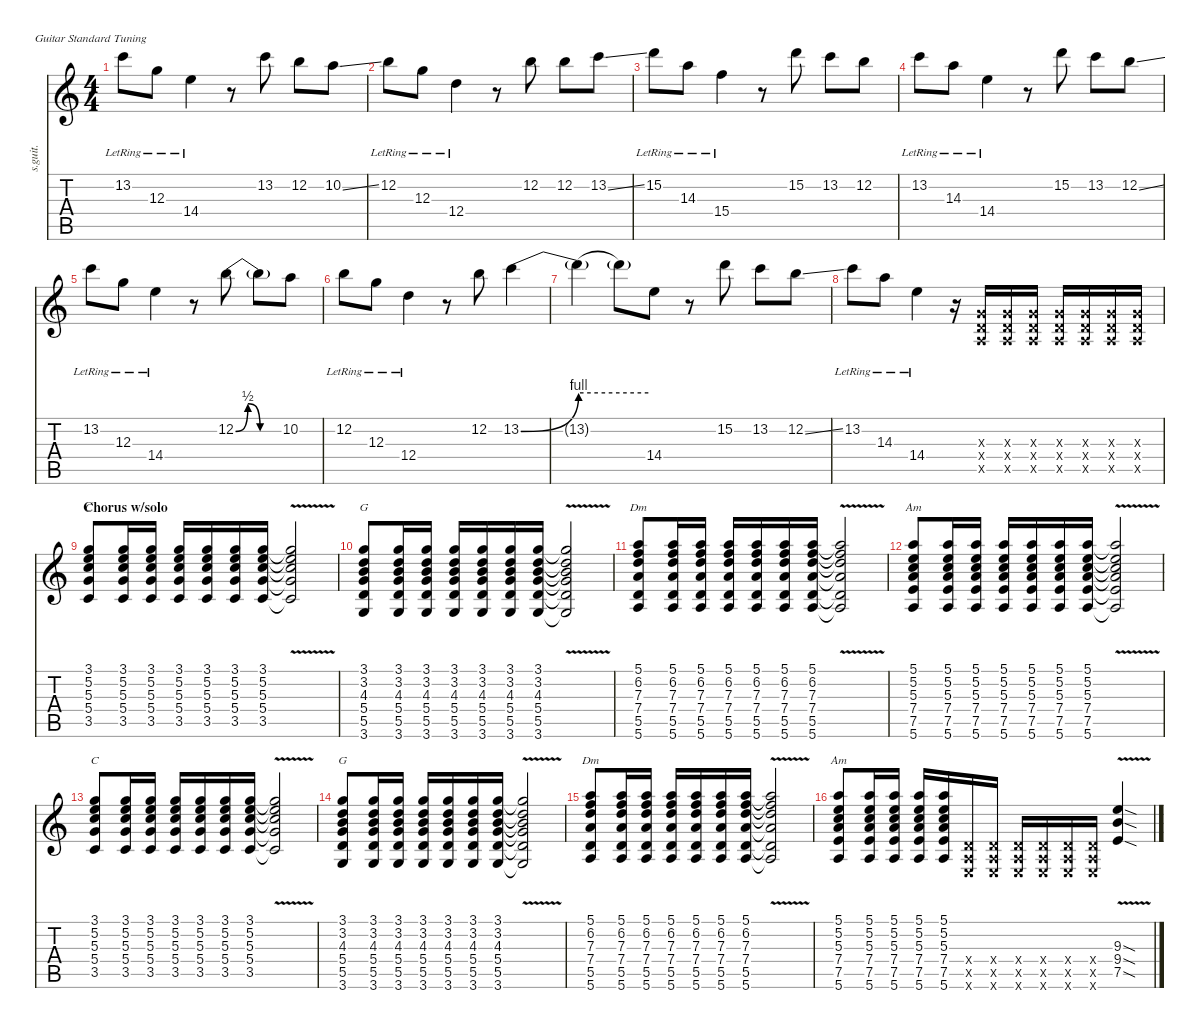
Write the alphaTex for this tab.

\defaultSystemsLayout 4
\hideDynamics
\bracketExtendMode nobrackets
\track ("Matt Bellamy - Main Guitar" "s.guit.") {instrument distortionguitar}
\staff {score tabs}
\tuning (E4 B3 G3 D3 A2 E2)
\chord ("C" 3 1 2 2 0 x) {showdiagram false}
\chord ("G" 3 1 2 2 0 x) {showdiagram false}
\chord ("Dm" 3 1 2 2 0 x) {showdiagram false}
\chord ("Am" 3 1 2 2 0 x) {showdiagram false}
\ts (4 4)
\tempo (93 hide)
\clef g2
\ks c
13.2{lr}.8{lyrics (0 "") lyrics (1 "") lyrics (2 "") lyrics (3 "") lyrics (4 "") dy f} 12.3{lr}.8{lyrics (0 "") lyrics (1 "") lyrics (2 "") lyrics (3 "") lyrics (4 "")} 14.4{lr}.4{lyrics (0 "") lyrics (1 "") lyrics (2 "") lyrics (3 "") lyrics (4 "")} r.8 13.2.8{lyrics (0 "") lyrics (1 "") lyrics (2 "") lyrics (3 "") lyrics (4 "")} 12.2.8{lyrics (0 "") lyrics (1 "") lyrics (2 "") lyrics (3 "") lyrics (4 "")} 10.2{ss}.8{lyrics (0 "") lyrics (1 "") lyrics (2 "") lyrics (3 "") lyrics (4 "")} |
12.2{lr}.8{lyrics (0 "") lyrics (1 "") lyrics (2 "") lyrics (3 "") lyrics (4 "")} 12.3{lr}.8{lyrics (0 "") lyrics (1 "") lyrics (2 "") lyrics (3 "") lyrics (4 "")} 12.4{lr}.4{lyrics (0 "") lyrics (1 "") lyrics (2 "") lyrics (3 "") lyrics (4 "")} r.8 12.2.8{lyrics (0 "") lyrics (1 "") lyrics (2 "") lyrics (3 "") lyrics (4 "")} 12.2.8{lyrics (0 "") lyrics (1 "") lyrics (2 "") lyrics (3 "") lyrics (4 "")} 13.2{ss}.8{lyrics (0 "") lyrics (1 "") lyrics (2 "") lyrics (3 "") lyrics (4 "")} |
15.2{lr}.8{lyrics (0 "") lyrics (1 "") lyrics (2 "") lyrics (3 "") lyrics (4 "")} 14.3{lr}.8{lyrics (0 "") lyrics (1 "") lyrics (2 "") lyrics (3 "") lyrics (4 "")} 15.4{lr}.4{lyrics (0 "") lyrics (1 "") lyrics (2 "") lyrics (3 "") lyrics (4 "")} r.8 15.2.8{lyrics (0 "") lyrics (1 "") lyrics (2 "") lyrics (3 "") lyrics (4 "")} 13.2.8{lyrics (0 "") lyrics (1 "") lyrics (2 "") lyrics (3 "") lyrics (4 "")} 12.2.8{lyrics (0 "") lyrics (1 "") lyrics (2 "") lyrics (3 "") lyrics (4 "")} |
13.2{lr}.8{lyrics (0 "") lyrics (1 "") lyrics (2 "") lyrics (3 "") lyrics (4 "")} 14.3{lr}.8{lyrics (0 "") lyrics (1 "") lyrics (2 "") lyrics (3 "") lyrics (4 "")} 14.4{lr}.4{lyrics (0 "") lyrics (1 "") lyrics (2 "") lyrics (3 "") lyrics (4 "")} r.8 15.2.8{lyrics (0 "") lyrics (1 "") lyrics (2 "") lyrics (3 "") lyrics (4 "")} 13.2.8{lyrics (0 "") lyrics (1 "") lyrics (2 "") lyrics (3 "") lyrics (4 "")} 12.2{ss}.8{lyrics (0 "") lyrics (1 "") lyrics (2 "") lyrics (3 "") lyrics (4 "")} |
13.2{lr}.8{lyrics (0 "") lyrics (1 "") lyrics (2 "") lyrics (3 "") lyrics (4 "")} 12.3{lr}.8{lyrics (0 "") lyrics (1 "") lyrics (2 "") lyrics (3 "") lyrics (4 "")} 14.4{lr}.4{lyrics (0 "") lyrics (1 "") lyrics (2 "") lyrics (3 "") lyrics (4 "")} r.8 12.2{be (bendrelease 0 0 30 2 30 2 60 0)}.8{lyrics (0 "") lyrics (1 "") lyrics (2 "") lyrics (3 "") lyrics (4 "")} 12.2{be (hold 0 0 60 0) t}.8{lyrics (0 "") lyrics (1 "") lyrics (2 "") lyrics (3 "") lyrics (4 "")} 10.2.8{lyrics (0 "") lyrics (1 "") lyrics (2 "") lyrics (3 "") lyrics (4 "")} |
12.2{lr}.8{lyrics (0 "") lyrics (1 "") lyrics (2 "") lyrics (3 "") lyrics (4 "")} 12.3{lr}.8{lyrics (0 "") lyrics (1 "") lyrics (2 "") lyrics (3 "") lyrics (4 "")} 12.4{lr}.4{lyrics (0 "") lyrics (1 "") lyrics (2 "") lyrics (3 "") lyrics (4 "")} r.8 12.2.8{lyrics (0 "") lyrics (1 "") lyrics (2 "") lyrics (3 "") lyrics (4 "")} 13.2{be (bend 0 0 60 4)}.4{lyrics (0 "") lyrics (1 "") lyrics (2 "") lyrics (3 "") lyrics (4 "")} |
13.2{be (hold 0 4 60 4) t}.4{lyrics (0 "") lyrics (1 "") lyrics (2 "") lyrics (3 "") lyrics (4 "")} 13.2{t}.8{lyrics (0 "") lyrics (1 "") lyrics (2 "") lyrics (3 "") lyrics (4 "")} 14.4.8{lyrics (0 "") lyrics (1 "") lyrics (2 "") lyrics (3 "") lyrics (4 "")} r.8 15.2.8{lyrics (0 "") lyrics (1 "") lyrics (2 "") lyrics (3 "") lyrics (4 "")} 13.2{be (hold 0 0 60 0)}.8{lyrics (0 "") lyrics (1 "") lyrics (2 "") lyrics (3 "") lyrics (4 "")} 12.2{ss}.8{lyrics (0 "") lyrics (1 "") lyrics (2 "") lyrics (3 "") lyrics (4 "")} |
13.2{lr}.8{lyrics (0 "") lyrics (1 "") lyrics (2 "") lyrics (3 "") lyrics (4 "")} 14.3{lr}.8{lyrics (0 "") lyrics (1 "") lyrics (2 "") lyrics (3 "") lyrics (4 "")} 14.4{lr}.4{lyrics (0 "") lyrics (1 "") lyrics (2 "") lyrics (3 "") lyrics (4 "")} r.16 (0.3{x} 0.4{x} 0.5{x}).16{lyrics (0 "") lyrics (1 "") lyrics (2 "") lyrics (3 "") lyrics (4 "")} (0.3{x} 0.4{x} 0.5{x}).16{lyrics (0 "") lyrics (1 "") lyrics (2 "") lyrics (3 "") lyrics (4 "")} (0.3{x} 0.4{x} 0.5{x}).16{lyrics (0 "") lyrics (1 "") lyrics (2 "") lyrics (3 "") lyrics (4 "")} (0.3{x} 0.4{x} 0.5{x}).16{lyrics (0 "") lyrics (1 "") lyrics (2 "") lyrics (3 "") lyrics (4 "")} (0.3{x} 0.4{x} 0.5{x}).16{lyrics (0 "") lyrics (1 "") lyrics (2 "") lyrics (3 "") lyrics (4 "")} (0.3{x} 0.4{x} 0.5{x}).16{lyrics (0 "") lyrics (1 "") lyrics (2 "") lyrics (3 "") lyrics (4 "")} (0.3{x} 0.4{x} 0.5{x}).16{lyrics (0 "") lyrics (1 "") lyrics (2 "") lyrics (3 "") lyrics (4 "")} |
\section ("" "Chorus w/solo")
(3.1 5.2 5.3 5.4 3.5).8{ch "C" lyrics (0 "") lyrics (1 "") lyrics (2 "") lyrics (3 "") lyrics (4 "")} (3.1 5.2 5.3 5.4 3.5).16{lyrics (0 "") lyrics (1 "") lyrics (2 "") lyrics (3 "") lyrics (4 "")} (3.1 5.2 5.3 5.4 3.5).16{lyrics (0 "") lyrics (1 "") lyrics (2 "") lyrics (3 "") lyrics (4 "")} (3.1 5.2 5.3 5.4 3.5).16{lyrics (0 "") lyrics (1 "") lyrics (2 "") lyrics (3 "") lyrics (4 "")} (3.1 5.2 5.3 5.4 3.5).16{lyrics (0 "") lyrics (1 "") lyrics (2 "") lyrics (3 "") lyrics (4 "")} (3.1 5.2 5.3 5.4 3.5).16{lyrics (0 "") lyrics (1 "") lyrics (2 "") lyrics (3 "") lyrics (4 "")} (3.1 5.2 5.3 5.4 3.5).16{lyrics (0 "") lyrics (1 "") lyrics (2 "") lyrics (3 "") lyrics (4 "")} (3.1{v t} 5.2{v t} 5.3{v t} 5.4{v t} 3.5{v t}).2{lyrics (0 "") lyrics (1 "") lyrics (2 "") lyrics (3 "") lyrics (4 "")} |
(3.1 3.2 4.3 5.4 5.5 3.6).8{ch "G" lyrics (0 "") lyrics (1 "") lyrics (2 "") lyrics (3 "") lyrics (4 "")} (3.1 3.2 4.3 5.4 5.5 3.6).16{lyrics (0 "") lyrics (1 "") lyrics (2 "") lyrics (3 "") lyrics (4 "")} (3.1 3.2 4.3 5.4 5.5 3.6).16{lyrics (0 "") lyrics (1 "") lyrics (2 "") lyrics (3 "") lyrics (4 "")} (3.1 3.2 4.3 5.4 5.5 3.6).16{lyrics (0 "") lyrics (1 "") lyrics (2 "") lyrics (3 "") lyrics (4 "")} (3.1 3.2 4.3 5.4 5.5 3.6).16{lyrics (0 "") lyrics (1 "") lyrics (2 "") lyrics (3 "") lyrics (4 "")} (3.1 3.2 4.3 5.4 5.5 3.6).16{lyrics (0 "") lyrics (1 "") lyrics (2 "") lyrics (3 "") lyrics (4 "")} (3.1 3.2 4.3 5.4 5.5 3.6).16{lyrics (0 "") lyrics (1 "") lyrics (2 "") lyrics (3 "") lyrics (4 "")} (3.1{v t} 3.2{v t} 4.3{v t} 5.4{v t} 5.5{v t} 3.6{v t}).2{lyrics (0 "") lyrics (1 "") lyrics (2 "") lyrics (3 "") lyrics (4 "")} |
(5.1 6.2 7.3 7.4 5.5 5.6).8{ch "Dm" lyrics (0 "") lyrics (1 "") lyrics (2 "") lyrics (3 "") lyrics (4 "")} (5.1 6.2 7.3 7.4 5.5 5.6).16{lyrics (0 "") lyrics (1 "") lyrics (2 "") lyrics (3 "") lyrics (4 "")} (5.1 6.2 7.3 7.4 5.5 5.6).16{lyrics (0 "") lyrics (1 "") lyrics (2 "") lyrics (3 "") lyrics (4 "")} (5.1 6.2 7.3 7.4 5.5 5.6).16{lyrics (0 "") lyrics (1 "") lyrics (2 "") lyrics (3 "") lyrics (4 "")} (5.1 6.2 7.3 7.4 5.5 5.6).16{lyrics (0 "") lyrics (1 "") lyrics (2 "") lyrics (3 "") lyrics (4 "")} (5.1 6.2 7.3 7.4 5.5 5.6).16{lyrics (0 "") lyrics (1 "") lyrics (2 "") lyrics (3 "") lyrics (4 "")} (5.1 6.2 7.3 7.4 5.5 5.6).16{lyrics (0 "") lyrics (1 "") lyrics (2 "") lyrics (3 "") lyrics (4 "")} (5.1{v t} 6.2{v t} 7.3{v t} 7.4{v t} 5.5{v t} 5.6{v t}).2{lyrics (0 "") lyrics (1 "") lyrics (2 "") lyrics (3 "") lyrics (4 "")} |
(5.1 5.2 5.3 7.4 7.5 5.6).8{ch "Am" lyrics (0 "") lyrics (1 "") lyrics (2 "") lyrics (3 "") lyrics (4 "")} (5.1 5.2 5.3 7.4 7.5 5.6).16{lyrics (0 "") lyrics (1 "") lyrics (2 "") lyrics (3 "") lyrics (4 "")} (5.1 5.2 5.3 7.4 7.5 5.6).16{lyrics (0 "") lyrics (1 "") lyrics (2 "") lyrics (3 "") lyrics (4 "")} (5.1 5.2 5.3 7.4 7.5 5.6).16{lyrics (0 "") lyrics (1 "") lyrics (2 "") lyrics (3 "") lyrics (4 "")} (5.1 5.2 5.3 7.4 7.5 5.6).16{lyrics (0 "") lyrics (1 "") lyrics (2 "") lyrics (3 "") lyrics (4 "")} (5.1 5.2 5.3 7.4 7.5 5.6).16{lyrics (0 "") lyrics (1 "") lyrics (2 "") lyrics (3 "") lyrics (4 "")} (5.1 5.2 5.3 7.4 7.5 5.6).16{lyrics (0 "") lyrics (1 "") lyrics (2 "") lyrics (3 "") lyrics (4 "")} (5.1{v t} 5.2{v t} 5.3{v t} 7.4{v t} 7.5{v t} 5.6{v t}).2{lyrics (0 "") lyrics (1 "") lyrics (2 "") lyrics (3 "") lyrics (4 "")} |
(3.1 5.2 5.3 5.4 3.5).8{ch "C" lyrics (0 "") lyrics (1 "") lyrics (2 "") lyrics (3 "") lyrics (4 "")} (3.1 5.2 5.3 5.4 3.5).16{lyrics (0 "") lyrics (1 "") lyrics (2 "") lyrics (3 "") lyrics (4 "")} (3.1 5.2 5.3 5.4 3.5).16{lyrics (0 "") lyrics (1 "") lyrics (2 "") lyrics (3 "") lyrics (4 "")} (3.1 5.2 5.3 5.4 3.5).16{lyrics (0 "") lyrics (1 "") lyrics (2 "") lyrics (3 "") lyrics (4 "")} (3.1 5.2 5.3 5.4 3.5).16{lyrics (0 "") lyrics (1 "") lyrics (2 "") lyrics (3 "") lyrics (4 "")} (3.1 5.2 5.3 5.4 3.5).16{lyrics (0 "") lyrics (1 "") lyrics (2 "") lyrics (3 "") lyrics (4 "")} (3.1 5.2 5.3 5.4 3.5).16{lyrics (0 "") lyrics (1 "") lyrics (2 "") lyrics (3 "") lyrics (4 "")} (3.1{v t} 5.2{v t} 5.3{v t} 5.4{v t} 3.5{v t}).2{lyrics (0 "") lyrics (1 "") lyrics (2 "") lyrics (3 "") lyrics (4 "")} |
(3.1 3.2 4.3 5.4 5.5 3.6).8{ch "G" lyrics (0 "") lyrics (1 "") lyrics (2 "") lyrics (3 "") lyrics (4 "")} (3.1 3.2 4.3 5.4 5.5 3.6).16{lyrics (0 "") lyrics (1 "") lyrics (2 "") lyrics (3 "") lyrics (4 "")} (3.1 3.2 4.3 5.4 5.5 3.6).16{lyrics (0 "") lyrics (1 "") lyrics (2 "") lyrics (3 "") lyrics (4 "")} (3.1 3.2 4.3 5.4 5.5 3.6).16{lyrics (0 "") lyrics (1 "") lyrics (2 "") lyrics (3 "") lyrics (4 "")} (3.1 3.2 4.3 5.4 5.5 3.6).16{lyrics (0 "") lyrics (1 "") lyrics (2 "") lyrics (3 "") lyrics (4 "")} (3.1 3.2 4.3 5.4 5.5 3.6).16{lyrics (0 "") lyrics (1 "") lyrics (2 "") lyrics (3 "") lyrics (4 "")} (3.1 3.2 4.3 5.4 5.5 3.6).16{lyrics (0 "") lyrics (1 "") lyrics (2 "") lyrics (3 "") lyrics (4 "")} (3.1{v t} 3.2{v t} 4.3{v t} 5.4{v t} 5.5{v t} 3.6{v t}).2{lyrics (0 "") lyrics (1 "") lyrics (2 "") lyrics (3 "") lyrics (4 "")} |
(5.1 6.2 7.3 7.4 5.5 5.6).8{ch "Dm" lyrics (0 "") lyrics (1 "") lyrics (2 "") lyrics (3 "") lyrics (4 "")} (5.1 6.2 7.3 7.4 5.5 5.6).16{lyrics (0 "") lyrics (1 "") lyrics (2 "") lyrics (3 "") lyrics (4 "")} (5.1 6.2 7.3 7.4 5.5 5.6).16{lyrics (0 "") lyrics (1 "") lyrics (2 "") lyrics (3 "") lyrics (4 "")} (5.1 6.2 7.3 7.4 5.5 5.6).16{lyrics (0 "") lyrics (1 "") lyrics (2 "") lyrics (3 "") lyrics (4 "")} (5.1 6.2 7.3 7.4 5.5 5.6).16{lyrics (0 "") lyrics (1 "") lyrics (2 "") lyrics (3 "") lyrics (4 "")} (5.1 6.2 7.3 7.4 5.5 5.6).16{lyrics (0 "") lyrics (1 "") lyrics (2 "") lyrics (3 "") lyrics (4 "")} (5.1 6.2 7.3 7.4 5.5 5.6).16{lyrics (0 "") lyrics (1 "") lyrics (2 "") lyrics (3 "") lyrics (4 "")} (5.1{v t} 6.2{v t} 7.3{v t} 7.4{v t} 5.5{v t} 5.6{v t}).2{lyrics (0 "") lyrics (1 "") lyrics (2 "") lyrics (3 "") lyrics (4 "")} |
(5.1 5.2 5.3 7.4 7.5 5.6).8{ch "Am" lyrics (0 "") lyrics (1 "") lyrics (2 "") lyrics (3 "") lyrics (4 "")} (5.1 5.2 5.3 7.4 7.5 5.6).16{lyrics (0 "") lyrics (1 "") lyrics (2 "") lyrics (3 "") lyrics (4 "")} (5.1 5.2 5.3 7.4 7.5 5.6).16{lyrics (0 "") lyrics (1 "") lyrics (2 "") lyrics (3 "") lyrics (4 "")} (5.1 5.2 5.3 7.4 7.5 5.6).16{lyrics (0 "") lyrics (1 "") lyrics (2 "") lyrics (3 "") lyrics (4 "")} (5.1 5.2 5.3 7.4 7.5 5.6).16{lyrics (0 "") lyrics (1 "") lyrics (2 "") lyrics (3 "") lyrics (4 "")} (0.6{x} 0.5{x} 0.4{x}).16{lyrics (0 "") lyrics (1 "") lyrics (2 "") lyrics (3 "") lyrics (4 "")} (0.4{x} 0.5{x} 0.6{x}).16{lyrics (0 "") lyrics (1 "") lyrics (2 "") lyrics (3 "") lyrics (4 "")} (0.6{x} 0.5{x} 0.4{x}).16{lyrics (0 "") lyrics (1 "") lyrics (2 "") lyrics (3 "") lyrics (4 "")} (0.6{x} 0.5{x} 0.4{x}).16{lyrics (0 "") lyrics (1 "") lyrics (2 "") lyrics (3 "") lyrics (4 "")} (0.6{x} 0.5{x} 0.4{x}).16{lyrics (0 "") lyrics (1 "") lyrics (2 "") lyrics (3 "") lyrics (4 "")} (0.6{x} 0.5{x} 0.4{x}).16{lyrics (0 "") lyrics (1 "") lyrics (2 "") lyrics (3 "") lyrics (4 "")} (9.4{v sod} 7.5{v sod} 9.3{sod}).4{lyrics (0 "") lyrics (1 "") lyrics (2 "") lyrics (3 "") lyrics (4 "")}
